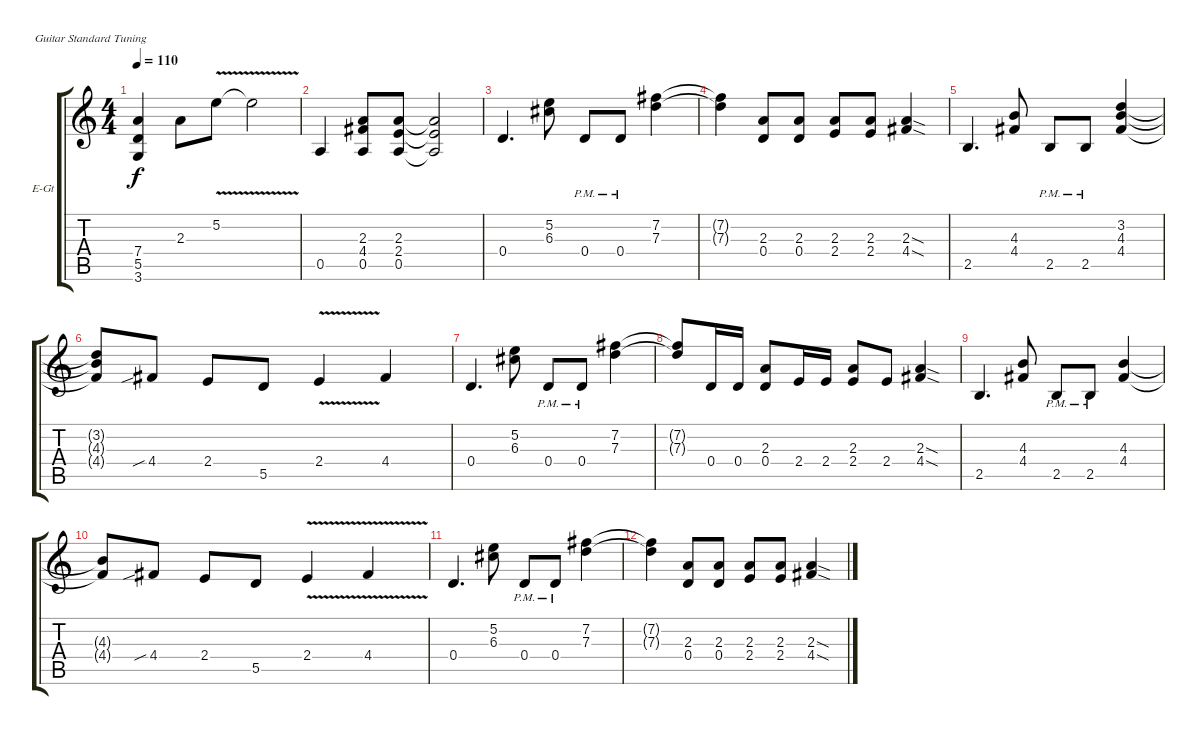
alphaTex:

\bracketExtendMode groupsimilarinstruments
\firstSystemTrackNameOrientation horizontal
\otherSystemsTrackNameOrientation horizontal
\track ("Rhythm Guitar" "E-Gt") {instrument overdrivenguitar}
\staff {score tabs}
\tuning (E4 B3 G3 D3 A2 E2)
\ts (4 4)
\tempo 110
\clef g2
\ks c
(7.4 5.5 3.6).4{dy f} 2.3.8 5.2{v}.8 5.2{v t}.2 |
0.5.4 (2.3 4.4 0.5).8 (2.3 2.4 0.5).8 (2.3{t} 2.4{t} 0.5{t}).2 |
0.4.4{d} (5.2 6.3).8 0.4{pm}.8 0.4{pm}.8 (7.2 7.3).4 |
(7.2{t} 7.3{t}).4 (2.3 0.4).8 (2.3 0.4).8 (2.3 2.4).8 (2.3 2.4).8 (2.3{sod} 4.4{sod}).4 |
2.5.4{d} (4.3 4.4).8 2.5{pm}.8 2.5{pm}.8 (3.2 4.3 4.4).4 |
(3.2{t} 4.3{t} 4.4{t}).8 4.4{sib}.8 2.4.8 5.5.8 2.4{v}.4 4.4.4 |
0.4.4{d} (5.2 6.3).8 0.4{pm}.8 0.4{pm}.8 (7.2 7.3).4 |
(7.2{t} 7.3{t}).8 0.4.16 0.4.16 (2.3 0.4).8 2.4.16 2.4.16 (2.3 2.4).8 2.4.8 (2.3{sod} 4.4{sod}).4 |
2.5.4{d} (4.3 4.4).8 2.5{pm}.8 2.5{pm}.8 (4.3 4.4).4 |
(4.3{t} 4.4{t}).8 4.4{sib}.8 2.4.8 5.5.8 2.4{v}.4 4.4{v}.4 |
0.4.4{d} (5.2 6.3).8 0.4{pm}.8 0.4{pm}.8 (7.2 7.3).4 |
(7.2{t} 7.3{t}).4 (2.3 0.4).8 (2.3 0.4).8 (2.3 2.4).8 (2.3 2.4).8 (2.3{sod} 4.4{sod}).4
